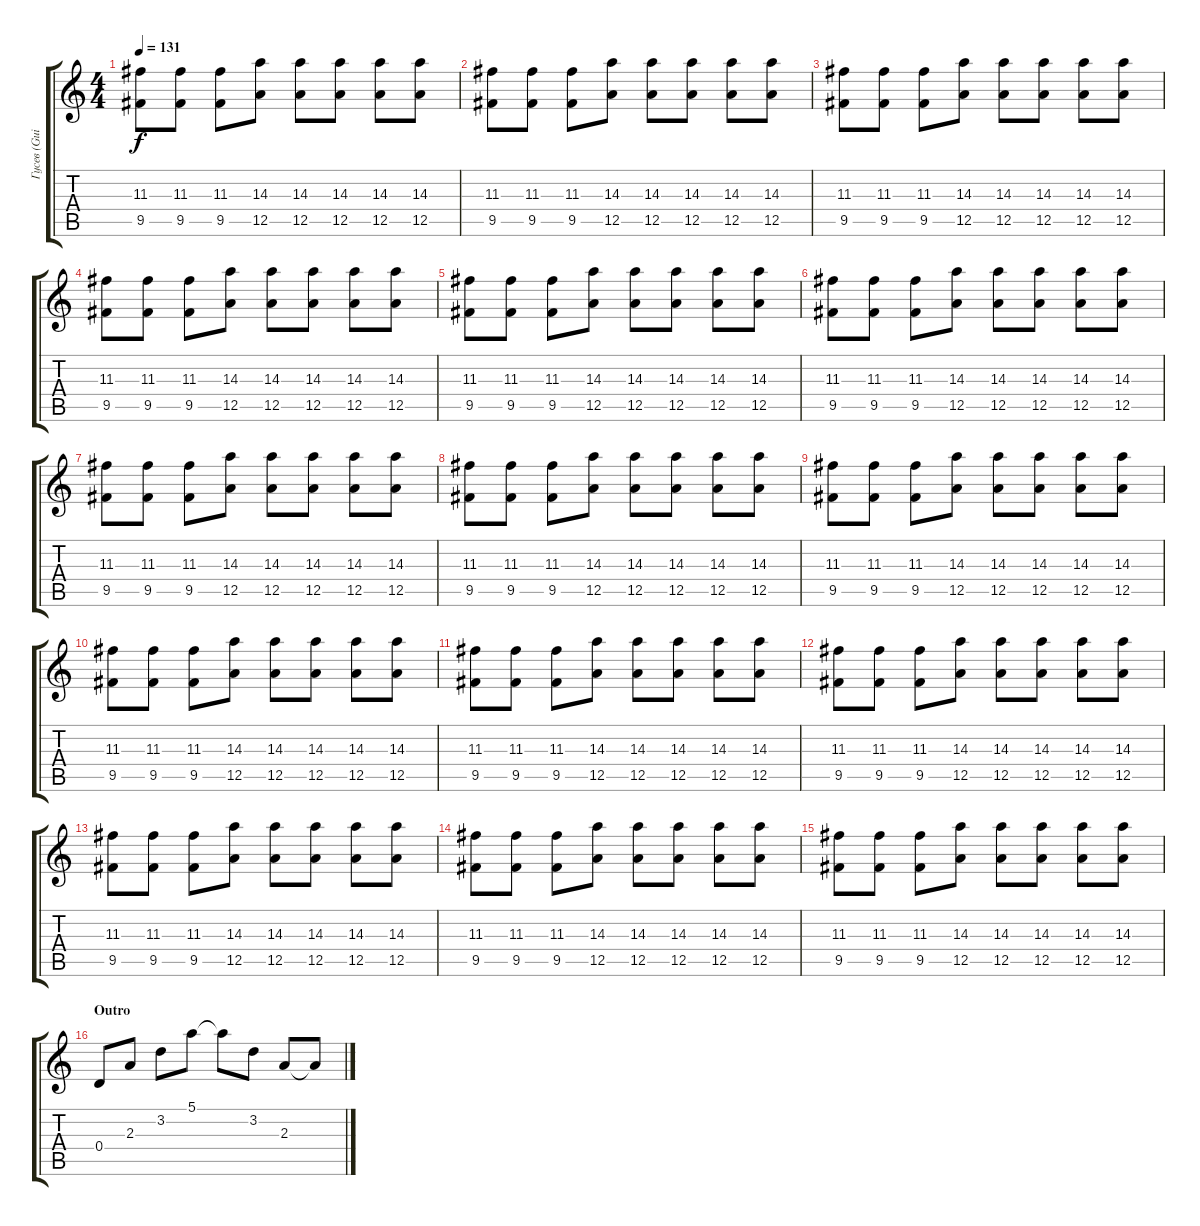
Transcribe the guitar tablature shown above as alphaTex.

\track ("Гусев (Guitar 1)" "Гусев (Gui") {instrument distortionguitar}
\staff {score tabs}
\tuning (E4 B3 G3 D3 A2 E2) {hide}
\ts (4 4)
\tempo 131
\clef g2
\ks c
(11.3 9.5).8{dy f} (11.3 9.5).8 (11.3 9.5).8 (14.3 12.5).8 (14.3 12.5).8 (14.3 12.5).8 (14.3 12.5).8 (14.3 12.5).8 |
(11.3 9.5).8 (11.3 9.5).8 (11.3 9.5).8 (14.3 12.5).8 (14.3 12.5).8 (14.3 12.5).8 (14.3 12.5).8 (14.3 12.5).8 |
(11.3 9.5).8 (11.3 9.5).8 (11.3 9.5).8 (14.3 12.5).8 (14.3 12.5).8 (14.3 12.5).8 (14.3 12.5).8 (14.3 12.5).8 |
(11.3 9.5).8 (11.3 9.5).8 (11.3 9.5).8 (14.3 12.5).8 (14.3 12.5).8 (14.3 12.5).8 (14.3 12.5).8 (14.3 12.5).8 |
(11.3 9.5).8 (11.3 9.5).8 (11.3 9.5).8 (14.3 12.5).8 (14.3 12.5).8 (14.3 12.5).8 (14.3 12.5).8 (14.3 12.5).8 |
(11.3 9.5).8 (11.3 9.5).8 (11.3 9.5).8 (14.3 12.5).8 (14.3 12.5).8 (14.3 12.5).8 (14.3 12.5).8 (14.3 12.5).8 |
(11.3 9.5).8 (11.3 9.5).8 (11.3 9.5).8 (14.3 12.5).8 (14.3 12.5).8 (14.3 12.5).8 (14.3 12.5).8 (14.3 12.5).8 |
(11.3 9.5).8 (11.3 9.5).8 (11.3 9.5).8 (14.3 12.5).8 (14.3 12.5).8 (14.3 12.5).8 (14.3 12.5).8 (14.3 12.5).8 |
(11.3 9.5).8 (11.3 9.5).8 (11.3 9.5).8 (14.3 12.5).8 (14.3 12.5).8 (14.3 12.5).8 (14.3 12.5).8 (14.3 12.5).8 |
(11.3 9.5).8 (11.3 9.5).8 (11.3 9.5).8 (14.3 12.5).8 (14.3 12.5).8 (14.3 12.5).8 (14.3 12.5).8 (14.3 12.5).8 |
(11.3 9.5).8 (11.3 9.5).8 (11.3 9.5).8 (14.3 12.5).8 (14.3 12.5).8 (14.3 12.5).8 (14.3 12.5).8 (14.3 12.5).8 |
(11.3 9.5).8 (11.3 9.5).8 (11.3 9.5).8 (14.3 12.5).8 (14.3 12.5).8 (14.3 12.5).8 (14.3 12.5).8 (14.3 12.5).8 |
(11.3 9.5).8 (11.3 9.5).8 (11.3 9.5).8 (14.3 12.5).8 (14.3 12.5).8 (14.3 12.5).8 (14.3 12.5).8 (14.3 12.5).8 |
(11.3 9.5).8 (11.3 9.5).8 (11.3 9.5).8 (14.3 12.5).8 (14.3 12.5).8 (14.3 12.5).8 (14.3 12.5).8 (14.3 12.5).8 |
(11.3 9.5).8 (11.3 9.5).8 (11.3 9.5).8 (14.3 12.5).8 (14.3 12.5).8 (14.3 12.5).8 (14.3 12.5).8 (14.3 12.5).8 |
\section ("" "Outro")
0.4.8{instrument acousticguitarnylon} 2.3.8 3.2.8 5.1.8 5.1{t}.8 3.2.8 2.3.8 2.3{t}.8
